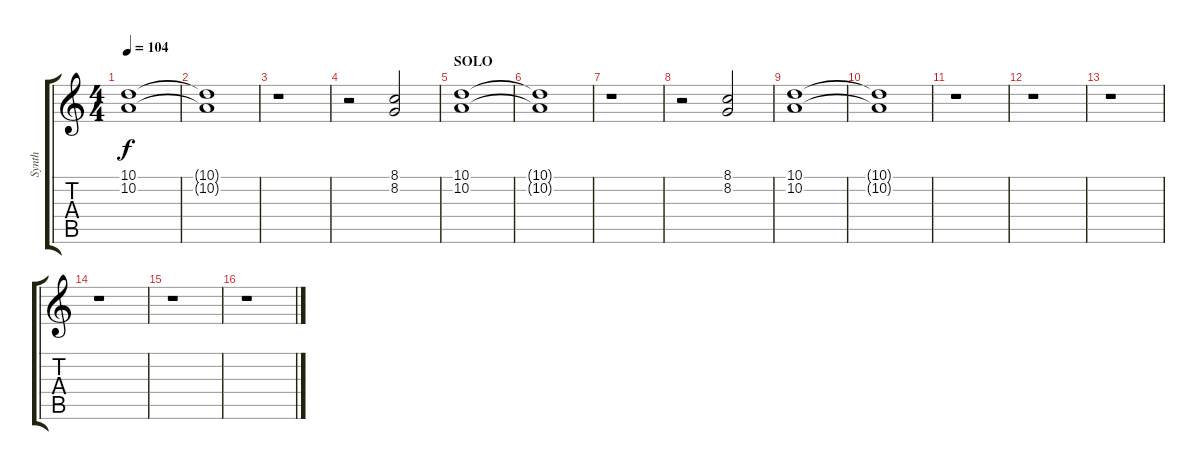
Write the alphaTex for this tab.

\track ("Synth" "Synth") {instrument choiraahs}
\staff {score tabs}
\tuning (E4 B3 G3 D3 A2 E2) {hide}
\ts (4 4)
\tempo 104
\clef g2
\ks c
(10.1 10.2).1{dy f} |
(10.1{t} 10.2{t}).1 |
r.1 |
r.2 (8.1 8.2).2 |
\section ("" "SOLO")
(10.1 10.2).1 |
(10.1{t} 10.2{t}).1 |
r.1 |
r.2 (8.1 8.2).2 |
(10.1 10.2).1 |
(10.1{t} 10.2{t}).1 |
r.1 |
r.1 |
r.1 |
r.1 |
r.1 |
r.1
